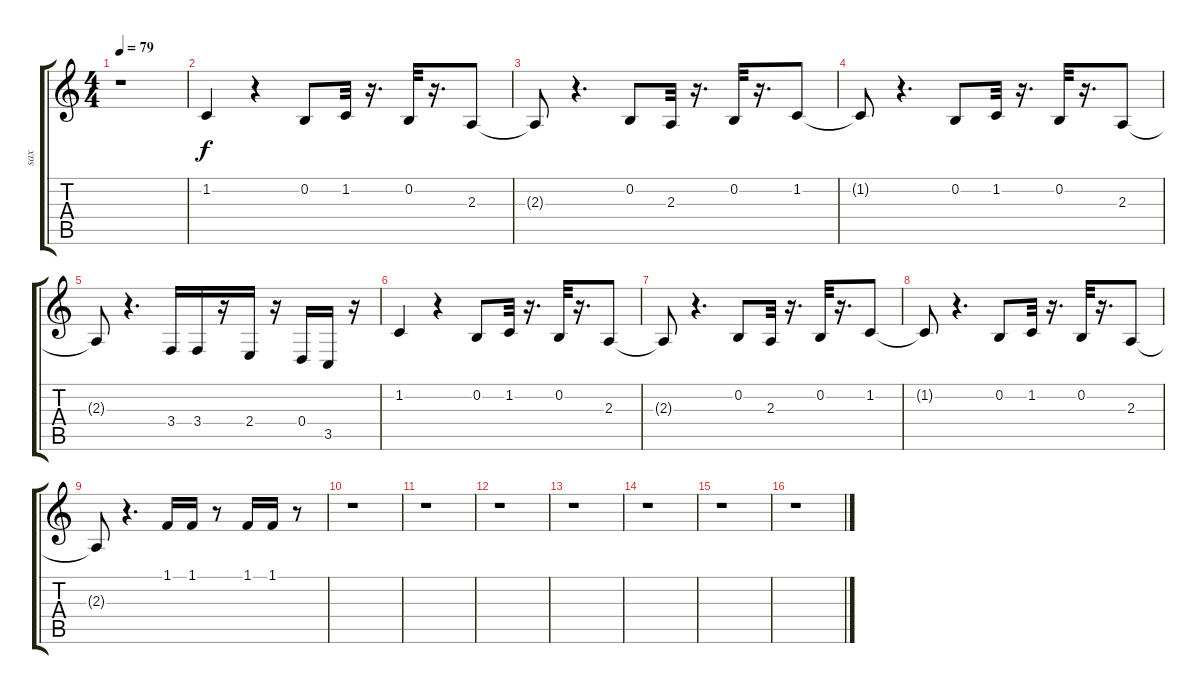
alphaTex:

\track ("sax" "sax") {instrument baritonesax}
\staff {score tabs}
\tuning (E4 B3 G3 D3 A2 E2) {hide}
\ts (4 4)
\tempo 79
\clef g2
\ks c
r.1{dy f instrument baritonesax} |
1.2.4 r.4 0.2.8 1.2.32 r.16{d} 0.2.32 r.16{d} 2.3.8 |
2.3{t}.8 r.4{d} 0.2.8 2.3.32 r.16{d} 0.2.32 r.16{d} 1.2.8 |
1.2{t}.8 r.4{d} 0.2.8 1.2.32 r.16{d} 0.2.32 r.16{d} 2.3.8 |
2.3{t}.8 r.4{d} 3.4.16 3.4.16 r.16 2.4.16 r.16 0.4.16 3.5.16 r.16 |
1.2.4 r.4 0.2.8 1.2.32 r.16{d} 0.2.32 r.16{d} 2.3.8 |
2.3{t}.8 r.4{d} 0.2.8 2.3.32 r.16{d} 0.2.32 r.16{d} 1.2.8 |
1.2{t}.8 r.4{d} 0.2.8 1.2.32 r.16{d} 0.2.32 r.16{d} 2.3.8 |
2.3{t}.8 r.4{d} 1.1.16 1.1.16 r.8 1.1.16 1.1.16 r.8 |
r.1 |
r.1 |
r.1 |
r.1 |
r.1 |
r.1 |
r.1
